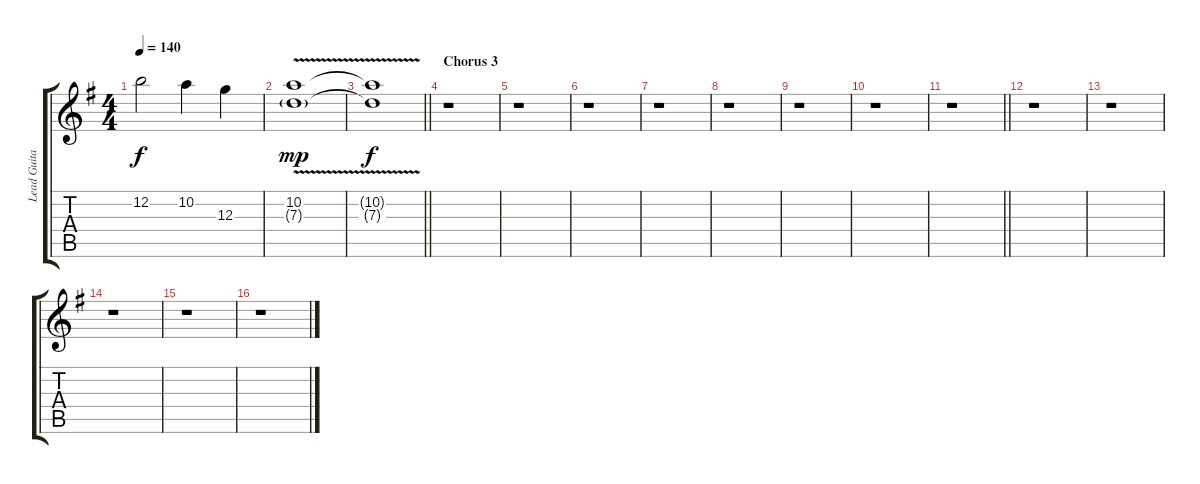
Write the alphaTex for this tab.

\track ("Lead Guitar 2: Axel Rudi Pell" "Lead Guita") {instrument overdrivenguitar}
\staff {score tabs}
\tuning (E4 B3 G3 D3 A2 E2) {hide}
\ts (4 4)
\tempo 140
\clef g2
\ks eminor
12.2.2{dy f} 10.2.4 12.3.4 |
(10.2{v} 7.3{v g}).1{dy mp} |
\barLineRight lightlight
(10.2{t} 7.3{t}).1{dy f} |
\section ("" "Chorus 3")
r.1 |
r.1 |
r.1 |
r.1 |
r.1 |
r.1 |
r.1 |
\barLineRight lightlight
r.1 |
r.1 |
r.1 |
r.1 |
r.1 |
r.1
